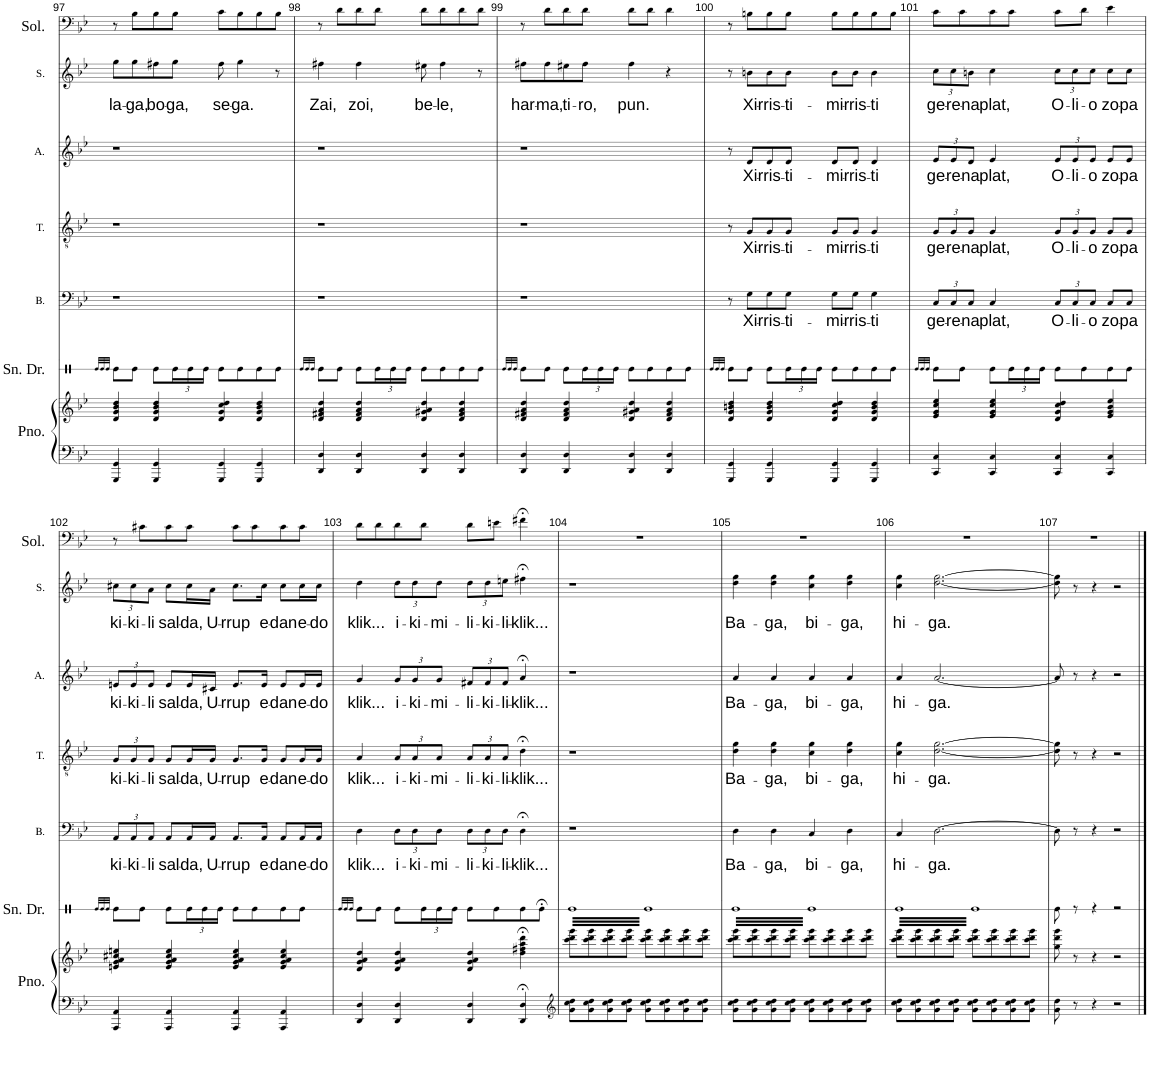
**kern	**kern	**kern	**kern	**text	**kern	**text	**kern	**text	**kern	**text	**kern
*part7	*part7	*part6	*part5	*part5	*part4	*part4	*part3	*part3	*part2	*part2	*part1
*staff8	*staff7	*staff6	*staff5	*staff5	*staff4	*staff4	*staff3	*staff3	*staff2	*staff2	*staff1
*I"Piano	*	*I"Snare Drum	*I"Basse	*	*I"Tenor	*	*I"Alto	*	*I"Soprano	*	*I"Solo
*I'Pno.	*	*I'Sn. Dr.	*I'B.	*	*I'T.	*	*I'A.	*	*I'S.	*	*I'Sol.
!!LO:PB:g=z
*clefF4	*clefG2	*clefX	*clefF4	*	*clefGv2	*	*clefG2	*	*clefG2	*	*clefF4
*k[b-e-]	*k[b-e-]	*k[b-e-]	*k[b-e-]	*	*k[b-e-]	*	*k[b-e-]	*	*k[b-e-]	*	*k[b-e-]
*M4/4	*M4/4	*M4/4	*M4/4	*	*M4/4	*	*M4/4	*	*M4/4	*	*M4/4
=97	=97	=97	=97	=97	=97	=97	=97	=97	=97	=97	=97
.	.	32qRe/LLL	.	.	.	.	.	.	.	.	.
.	.	32qRe/	.	.	.	.	.	.	.	.	.
.	.	32qRe/JJJ	.	.	.	.	.	.	.	.	.
!	!	!	!	!	!	!	!	!	!	!LO:LY:b	!
4GGG/ 4GG/	4d/ 4g/ 4b-/ 4dd/	8Re\L	1r	.	1r	.	1r	.	8gg\L	la-	8r
!	!	!	!	!	!	!	!	!	!	!LO:LY:b	!
.	.	8Re\J	.	.	.	.	.	.	8gg\	-ga,	8B-\L
!	!	!	!	!	!	!	!	!	!	!LO:LY:b	!
4GGG/ 4GG/	4d/ 4g/ 4b-/ 4dd/	8Re\L	.	.	.	.	.	.	8ff#X\	bo-	8B-\
*	*	*Xbrackettup	*	*	*	*	*	*	*	*	*
!	!	!	!	!	!	!	!	!	!	!LO:LY:b	!
.	.	24Re\L	.	.	.	.	.	.	8gg\J	-ga,	8B-\J
.	.	24Re\	.	.	.	.	.	.	.	.	.
.	.	24Re\JJ	.	.	.	.	.	.	.	.	.
!	!	!	!	!	!	!	!	!	!	!LO:LY:b	!
4GGG/ 4GG/	4d/ 4g/ 4cc/ 4dd/	8Re\L	.	.	.	.	.	.	8ff#\	se-	8c\L
!	!	!	!	!	!	!	!	!	!	!LO:LY:b	!
.	.	8Re\	.	.	.	.	.	.	4gg\	-ga.	8B-\
4GGG/ 4GG/	4d/ 4g/ 4b-/ 4dd/	8Re\	.	.	.	.	.	.	.	.	8B-\
.	.	8Re\J	.	.	.	.	.	.	8r	.	8B-\J
=98	=98	=98	=98	=98	=98	=98	=98	=98	=98	=98	=98
.	.	32qRe/LLL	.	.	.	.	.	.	.	.	.
.	.	32qRe/	.	.	.	.	.	.	.	.	.
.	.	32qRe/JJJ	.	.	.	.	.	.	.	.	.
!	!	!	!	!	!	!	!	!	!	!LO:LY:b	!
4DD/ 4D/	4d/ 4f#X/ 4a/ 4dd/	8Re\L	1r	.	1r	.	1r	.	4ff#X\	Zai,	8r
.	.	8Re\J	.	.	.	.	.	.	.	.	8d\L
!	!	!	!	!	!	!	!	!	!	!LO:LY:b	!
4DD/ 4D/	4d/ 4f#/ 4a/ 4dd/	8Re\L	.	.	.	.	.	.	4ff#\	zoi,	8d\
.	.	24Re\L	.	.	.	.	.	.	.	.	8d\J
.	.	24Re\	.	.	.	.	.	.	.	.	.
.	.	24Re\JJ	.	.	.	.	.	.	.	.	.
!	!	!	!	!	!	!	!	!	!	!LO:LY:b	!
4DD/ 4D/	4d/ 4g#X/ 4a/ 4dd/	8Re\L	.	.	.	.	.	.	8ee#X\	be-	8d\L
!	!	!	!	!	!	!	!	!	!	!LO:LY:b	!
.	.	8Re\	.	.	.	.	.	.	4ff#\	-le,	8d\
4DD/ 4D/	4d/ 4f#/ 4a/ 4dd/	8Re\	.	.	.	.	.	.	.	.	8d\
.	.	8Re\J	.	.	.	.	.	.	8r	.	8d\J
=99	=99	=99	=99	=99	=99	=99	=99	=99	=99	=99	=99
.	.	32qRe/LLL	.	.	.	.	.	.	.	.	.
.	.	32qRe/	.	.	.	.	.	.	.	.	.
.	.	32qRe/JJJ	.	.	.	.	.	.	.	.	.
!	!	!	!	!	!	!	!	!	!	!LO:LY:b	!
4DD/ 4D/	4d/ 4f#X/ 4a/ 4dd/	8Re\L	1r	.	1r	.	1r	.	8ff#X\L	har-	8r
!	!	!	!	!	!	!	!	!	!	!LO:LY:b	!
.	.	8Re\J	.	.	.	.	.	.	8ff#\	-ma,	8d\L
!	!	!	!	!	!	!	!	!	!	!LO:LY:b	!
4DD/ 4D/	4d/ 4f#/ 4a/ 4dd/	8Re\L	.	.	.	.	.	.	8ee#X\	ti-	8d\
!	!	!	!	!	!	!	!	!	!	!LO:LY:b	!
.	.	24Re\L	.	.	.	.	.	.	8ff#\J	-ro,	8d\J
.	.	24Re\	.	.	.	.	.	.	.	.	.
.	.	24Re\JJ	.	.	.	.	.	.	.	.	.
!	!	!	!	!	!	!	!	!	!	!LO:LY:b	!
4DD/ 4D/	4d/ 4g#X/ 4a/ 4dd/	8Re\L	.	.	.	.	.	.	4ff#\	pun.	8d\L
.	.	8Re\	.	.	.	.	.	.	.	.	8d\J
4DD/ 4D/	4d/ 4f#/ 4a/ 4dd/	8Re\	.	.	.	.	.	.	4r	.	4d\
.	.	8Re\J	.	.	.	.	.	.	.	.	.
=100	=100	=100	=100	=100	=100	=100	=100	=100	=100	=100	=100
.	.	32qRe/LLL	.	.	.	.	.	.	.	.	.
.	.	32qRe/	.	.	.	.	.	.	.	.	.
.	.	32qRe/JJJ	.	.	.	.	.	.	.	.	.
4GGG/ 4GG/	4d/ 4g/ 4bn/ 4dd/	8Re\L	8r	.	8r	.	8r	.	8r	.	8r
!	!	!	!	!LO:LY:b	!	!LO:LY:b	!	!LO:LY:b	!	!LO:LY:b	!
.	.	8Re\J	8G\L	Xi-	8G/L	Xi-	8d/L	Xi-	8bn\L	Xi-	8Bn\L
!	!	!	!	!LO:LY:b	!	!LO:LY:b	!	!LO:LY:b	!	!LO:LY:b	!
4GGG/ 4GG/	4d/ 4g/ 4b/ 4dd/	8Re\L	8G\	-rris-	8G/	-rris-	8d/	-rris-	8b\	-rris-	8B\
!	!	!	!	!LO:LY:b	!	!LO:LY:b	!	!LO:LY:b	!	!LO:LY:b	!
.	.	24Re\L	8G\J	-ti-	8G/J	-ti-	8d/J	-ti-	8b\J	-ti-	8B\J
.	.	24Re\	.	.	.	.	.	.	.	.	.
.	.	24Re\JJ	.	.	.	.	.	.	.	.	.
!	!	!	!	!LO:LY:b	!	!LO:LY:b	!	!LO:LY:b	!	!LO:LY:b	!
4GGG/ 4GG/	4d/ 4g/ 4cc/ 4dd/	8Re\L	8G\L	-mi-	8G/L	-mi-	8d/L	-mi-	8b\L	-mi-	8B\L
!	!	!	!	!LO:LY:b	!	!LO:LY:b	!	!LO:LY:b	!	!LO:LY:b	!
.	.	8Re\	8G\J	-rris-	8G/J	-rris-	8d/J	-rris-	8b\J	-rris-	8B\
!	!	!	!	!LO:LY:b	!	!LO:LY:b	!	!LO:LY:b	!	!LO:LY:b	!
4GGG/ 4GG/	4d/ 4g/ 4b/ 4dd/	8Re\	4G\	-ti	4G/	-ti	4d/	-ti	4b\	-ti	8B\
.	.	8Re\J	.	.	.	.	.	.	.	.	8B\J
=101	=101	=101	=101	=101	=101	=101	=101	=101	=101	=101	=101
.	.	32qRe/LLL	.	.	.	.	.	.	.	.	.
.	.	32qRe/	.	.	.	.	.	.	.	.	.
.	.	32qRe/JJJ	.	.	.	.	.	.	.	.	.
*	*	*	*Xbrackettup	*	*	*	*	*	*	*	*
!	!	!	!	!LO:LY:b	!	!	!	!	!	!	!
*	*	*	*	*	*Xbrackettup	*	*	*	*	*	*
!	!	!	!	!	!	!LO:LY:b	!	!	!	!	!
*	*	*	*	*	*	*	*Xbrackettup	*	*	*	*
!	!	!	!	!	!	!	!	!LO:LY:b	!	!	!
*	*	*	*	*	*	*	*	*	*Xbrackettup	*	*
!	!	!	!	!	!	!	!	!	!	!LO:LY:b	!
4CC/ 4C/	4e-/ 4g/ 4cc/ 4ee-/	8Re\L	12C/L	ge-	12G/L	ge-	12e-/L	ge-	12cc\L	ge-	8c\L
!	!	!	!	!LO:LY:b	!	!LO:LY:b	!	!LO:LY:b	!	!LO:LY:b	!
.	.	.	12C/	-re-	12G/	-re-	12e-/	-re-	12cc\	-re-	.
.	.	8Re\J	.	.	.	.	.	.	.	.	8c\
!	!	!	!	!LO:LY:b	!	!LO:LY:b	!	!LO:LY:b	!	!LO:LY:b	!
.	.	.	12C/J	-na	12G/J	-na	12d/J	-na	12bn\J	-na	.
!	!	!	!	!LO:LY:b	!	!LO:LY:b	!	!LO:LY:b	!	!LO:LY:b	!
4CC/ 4C/	4e-/ 4g/ 4cc/ 4ee-/	8Re\L	4C/	plat,	4G/	plat,	4e-/	plat,	4cc\	plat,	8c\
.	.	24Re\L	.	.	.	.	.	.	.	.	8c\J
.	.	24Re\	.	.	.	.	.	.	.	.	.
.	.	24Re\JJ	.	.	.	.	.	.	.	.	.
!	!	!	!	!LO:LY:b	!	!LO:LY:b	!	!LO:LY:b	!	!LO:LY:b	!
4CC/ 4C/	4d/ 4g/ 4cc/ 4dd/	8Re\L	12C/L	O-	12G/L	O-	12e-/L	O-	12cc\L	O-	8c\L
!	!	!	!	!LO:LY:b	!	!LO:LY:b	!	!LO:LY:b	!	!LO:LY:b	!
.	.	.	12C/	-li-	12G/	-li-	12e-/	-li-	12cc\	-li-	.
.	.	8Re\	.	.	.	.	.	.	.	.	8d\J
!	!	!	!	!LO:LY:b	!	!LO:LY:b	!	!LO:LY:b	!	!LO:LY:b	!
.	.	.	12C/J	-o	12G/J	-o	12e-/J	-o	12cc\J	-o	.
!	!	!	!	!LO:LY:b	!	!LO:LY:b	!	!LO:LY:b	!	!LO:LY:b	!
4CC/ 4C/	4e-/ 4g/ 4b-/ 4ee-/	8Re\	8C/L	zo-	8G/L	zo-	8e-/L	zo-	8cc\L	zo-	4e-\
!	!	!	!	!LO:LY:b	!	!LO:LY:b	!	!LO:LY:b	!	!LO:LY:b	!
.	.	8Re\J	8C/J	-pa	8G/J	-pa	8e-/J	-pa	8cc\J	-pa	.
!!LO:LB:g=z
=102	=102	=102	=102	=102	=102	=102	=102	=102	=102	=102	=102
.	.	32qRe/LLL	.	.	.	.	.	.	.	.	.
.	.	32qRe/	.	.	.	.	.	.	.	.	.
.	.	32qRe/JJJ	.	.	.	.	.	.	.	.	.
!	!	!	!	!LO:LY:b	!	!LO:LY:b	!	!LO:LY:b	!	!LO:LY:b	!
4AAA/ 4AA/	4en/ 4g/ 4a/ 4cc#X/ 4een/	8Re\L	12AA/L	ki-	12G/L	ki-	12en/L	ki-	12cc#X\L	ki-	8r
!	!	!	!	!LO:LY:b	!	!LO:LY:b	!	!LO:LY:b	!	!LO:LY:b	!
.	.	.	12AA/	-ki-	12G/	-ki-	12e/	-ki-	12cc#\	-ki-	.
.	.	8Re\J	.	.	.	.	.	.	.	.	8c#X\L
!	!	!	!	!LO:LY:b	!	!LO:LY:b	!	!LO:LY:b	!	!LO:LY:b	!
.	.	.	12AA/J	-li	12G/J	-li	12e/J	-li	12a\J	-li	.
!	!	!	!	!LO:LY:b	!	!LO:LY:b	!	!LO:LY:b	!	!LO:LY:b	!
4AAA/ 4AA/	4e/ 4g/ 4a/ 4cc#/ 4ee/	8Re\L	8AA/L	sal-	8G/L	sal-	8e/L	sal-	8cc#\L	sal-	8c#\
!	!	!	!	!LO:LY:b	!	!LO:LY:b	!	!LO:LY:b	!	!LO:LY:b	!
.	.	24Re\L	16AA/L	-da,	16G/L	-da,	16e/L	-da,	16cc#\L	-da,	8c#\J
.	.	24Re\	.	.	.	.	.	.	.	.	.
!	!	!	!	!LO:LY:b	!	!LO:LY:b	!	!LO:LY:b	!	!LO:LY:b	!
.	.	.	16AA/JJ	U-	16G/JJ	U-	16c#X/JJ	U-	16a\JJ	U-	.
.	.	24Re\JJ	.	.	.	.	.	.	.	.	.
!	!	!	!	!LO:LY:b	!	!LO:LY:b	!	!LO:LY:b	!	!LO:LY:b	!
4AAA/ 4AA/	4e/ 4g/ 4a/ 4cc#/ 4ee/	8Re\L	8.AA/L	-rrup	8.G/L	-rrup	8.e/L	-rrup	8.cc#\L	-rrup	8c#\L
.	.	8Re\	.	.	.	.	.	.	.	.	8c#\
!	!	!	!	!LO:LY:b	!	!LO:LY:b	!	!LO:LY:b	!	!LO:LY:b	!
.	.	.	16AA/Jk	e-	16G/Jk	e-	16e/Jk	e-	16cc#\Jk	e-	.
!	!	!	!	!LO:LY:b	!	!LO:LY:b	!	!LO:LY:b	!	!LO:LY:b	!
4AAA/ 4AA/	4e/ 4g/ 4a/ 4cc#/ 4ee/	8Re\	8AA/L	-dan	8G/L	-dan	8e/L	-dan	8cc#\L	-dan	8c#\
!	!	!	!	!LO:LY:b	!	!LO:LY:b	!	!LO:LY:b	!	!LO:LY:b	!
.	.	8Re\J	16AA/L	e-	16G/L	e-	16e/L	e-	16cc#\L	e-	8c#\J
!	!	!	!	!LO:LY:b	!	!LO:LY:b	!	!LO:LY:b	!	!LO:LY:b	!
.	.	.	16AA/JJ	-do	16G/JJ	-do	16e/JJ	-do	16cc#\JJ	-do	.
=103	=103	=103	=103	=103	=103	=103	=103	=103	=103	=103	=103
.	.	32qRe/LLL	.	.	.	.	.	.	.	.	.
.	.	32qRe/	.	.	.	.	.	.	.	.	.
.	.	32qRe/JJJ	.	.	.	.	.	.	.	.	.
!	!	!	!	!LO:LY:b	!	!LO:LY:b	!	!LO:LY:b	!	!LO:LY:b	!
4DD/ 4D/	4d/ 4g/ 4a/ 4dd/	8Re\L	4D\	klik...	4A/	klik...	4g/	klik...	4dd\	klik...	8d\L
.	.	8Re\J	.	.	.	.	.	.	.	.	8d\
!	!	!	!	!LO:LY:b	!	!LO:LY:b	!	!LO:LY:b	!	!LO:LY:b	!
4DD/ 4D/	4d/ 4g/ 4a/ 4dd/	8Re\L	12D\L	i-	12A/L	i-	12g/L	i-	12dd\L	i-	8d\
!	!	!	!	!LO:LY:b	!	!LO:LY:b	!	!LO:LY:b	!	!LO:LY:b	!
.	.	.	12D\	-ki-	12A/	-ki-	12g/	-ki-	12dd\	-ki-	.
.	.	24Re\L	.	.	.	.	.	.	.	.	8d\J
!	!	!	!	!LO:LY:b	!	!LO:LY:b	!	!LO:LY:b	!	!LO:LY:b	!
.	.	24Re\	12D\J	-mi-	12A/J	-mi-	12g/J	-mi-	12dd\J	-mi-	.
.	.	24Re\JJ	.	.	.	.	.	.	.	.	.
!	!	!	!	!LO:LY:b	!	!LO:LY:b	!	!LO:LY:b	!	!LO:LY:b	!
4DD/ 4D/	4d/ 4g/ 4a/ 4dd/	8Re\L	12D\L	-li-	12A/L	-li-	12f#X/L	-li-	12dd\L	-li-	8d\L
!	!	!	!	!LO:LY:b	!	!LO:LY:b	!	!LO:LY:b	!	!LO:LY:b	!
.	.	.	12D\	-ki-	12A/	-ki-	12f#/	-ki-	12dd\	-ki-	.
.	.	8Re\	.	.	.	.	.	.	.	.	8en\J
!	!	!	!	!LO:LY:b	!	!LO:LY:b	!	!LO:LY:b	!	!LO:LY:b	!
.	.	.	12D\J	-li-	12A/J	-li-	12f#/J	-li-	12een\J	-li-	.
!	!	!	!	!LO:LY:b	!	!LO:LY:b	!	!LO:LY:b	!	!LO:LY:b	!
4DD/;< 4D/;<	4dd\;< 4ff#X\;< 4aa\;< 4ddd\;<	8Re\	4D;<\	-klik...	4d;<\	-klik...	4a;</	-klik...	4ff#X;<\	-klik...	4f#X;<\
.	.	8Re;<\J	.	.	.	.	.	.	.	.	.
=104	=104	=104	=104	=104	=104	=104	=104	=104	=104	=104	=104
*clefG2	*	*	*	*	*	*	*	*	*	*	*
*	*	*brackettup	*	*	*	*	*	*	*	*	*
*	*	*tremolo	*	*	*	*	*	*	*	*	*
8g\ 8cc\ 8dd\L	8ccc\ 8ddd\ 8ggg\L	64ReLLLL	1r	.	1r	.	1r	.	1r	.	1r
.	.	64Re	.	.	.	.	.	.	.	.	.
.	.	64Re	.	.	.	.	.	.	.	.	.
.	.	64Re	.	.	.	.	.	.	.	.	.
.	.	64Re	.	.	.	.	.	.	.	.	.
.	.	64Re	.	.	.	.	.	.	.	.	.
.	.	64Re	.	.	.	.	.	.	.	.	.
.	.	64Re	.	.	.	.	.	.	.	.	.
8g\ 8cc\ 8dd\	8ccc\ 8ddd\ 8ggg\	64Re	.	.	.	.	.	.	.	.	.
.	.	64Re	.	.	.	.	.	.	.	.	.
.	.	64Re	.	.	.	.	.	.	.	.	.
.	.	64Re	.	.	.	.	.	.	.	.	.
.	.	64Re	.	.	.	.	.	.	.	.	.
.	.	64Re	.	.	.	.	.	.	.	.	.
.	.	64Re	.	.	.	.	.	.	.	.	.
.	.	64Re	.	.	.	.	.	.	.	.	.
8g\ 8cc\ 8dd\	8ccc\ 8ddd\ 8ggg\	64Re	.	.	.	.	.	.	.	.	.
.	.	64Re	.	.	.	.	.	.	.	.	.
.	.	64Re	.	.	.	.	.	.	.	.	.
.	.	64Re	.	.	.	.	.	.	.	.	.
.	.	64Re	.	.	.	.	.	.	.	.	.
.	.	64Re	.	.	.	.	.	.	.	.	.
.	.	64Re	.	.	.	.	.	.	.	.	.
.	.	64Re	.	.	.	.	.	.	.	.	.
8g\ 8cc\ 8dd\J	8ccc\ 8ddd\ 8ggg\J	64Re	.	.	.	.	.	.	.	.	.
.	.	64Re	.	.	.	.	.	.	.	.	.
.	.	64Re	.	.	.	.	.	.	.	.	.
.	.	64Re	.	.	.	.	.	.	.	.	.
.	.	64Re	.	.	.	.	.	.	.	.	.
.	.	64Re	.	.	.	.	.	.	.	.	.
.	.	64Re	.	.	.	.	.	.	.	.	.
.	.	64Re	.	.	.	.	.	.	.	.	.
8g\ 8cc\ 8dd\L	8ccc\ 8ddd\ 8ggg\L	64Re	.	.	.	.	.	.	.	.	.
.	.	64Re	.	.	.	.	.	.	.	.	.
.	.	64Re	.	.	.	.	.	.	.	.	.
.	.	64Re	.	.	.	.	.	.	.	.	.
.	.	64Re	.	.	.	.	.	.	.	.	.
.	.	64Re	.	.	.	.	.	.	.	.	.
.	.	64Re	.	.	.	.	.	.	.	.	.
.	.	64Re	.	.	.	.	.	.	.	.	.
8g\ 8cc\ 8dd\	8ccc\ 8ddd\ 8ggg\	64Re	.	.	.	.	.	.	.	.	.
.	.	64Re	.	.	.	.	.	.	.	.	.
.	.	64Re	.	.	.	.	.	.	.	.	.
.	.	64Re	.	.	.	.	.	.	.	.	.
.	.	64Re	.	.	.	.	.	.	.	.	.
.	.	64Re	.	.	.	.	.	.	.	.	.
.	.	64Re	.	.	.	.	.	.	.	.	.
.	.	64Re	.	.	.	.	.	.	.	.	.
8g\ 8cc\ 8dd\	8ccc\ 8ddd\ 8ggg\	64Re	.	.	.	.	.	.	.	.	.
.	.	64Re	.	.	.	.	.	.	.	.	.
.	.	64Re	.	.	.	.	.	.	.	.	.
.	.	64Re	.	.	.	.	.	.	.	.	.
.	.	64Re	.	.	.	.	.	.	.	.	.
.	.	64Re	.	.	.	.	.	.	.	.	.
.	.	64Re	.	.	.	.	.	.	.	.	.
.	.	64Re	.	.	.	.	.	.	.	.	.
8g\ 8cc\ 8dd\J	8ccc\ 8ddd\ 8ggg\J	64Re	.	.	.	.	.	.	.	.	.
.	.	64Re	.	.	.	.	.	.	.	.	.
.	.	64Re	.	.	.	.	.	.	.	.	.
.	.	64Re	.	.	.	.	.	.	.	.	.
.	.	64Re	.	.	.	.	.	.	.	.	.
.	.	64Re	.	.	.	.	.	.	.	.	.
.	.	64Re	.	.	.	.	.	.	.	.	.
.	.	64ReJJJJ	.	.	.	.	.	.	.	.	.
=105	=105	=105	=105	=105	=105	=105	=105	=105	=105	=105	=105
!	!	!	!	!LO:LY:b	!	!LO:LY:b	!	!LO:LY:b	!	!LO:LY:b	!
8g\ 8cc\ 8dd\L	8ccc\ 8ddd\ 8ggg\L	64ReLLLL	4D\	Ba-	4d\ 4g\	Ba-	4a/	Ba-	4dd\ 4gg\	Ba-	1r
.	.	64Re	.	.	.	.	.	.	.	.	.
.	.	64Re	.	.	.	.	.	.	.	.	.
.	.	64Re	.	.	.	.	.	.	.	.	.
.	.	64Re	.	.	.	.	.	.	.	.	.
.	.	64Re	.	.	.	.	.	.	.	.	.
.	.	64Re	.	.	.	.	.	.	.	.	.
.	.	64Re	.	.	.	.	.	.	.	.	.
8g\ 8cc\ 8dd\	8ccc\ 8ddd\ 8ggg\	64Re	.	.	.	.	.	.	.	.	.
.	.	64Re	.	.	.	.	.	.	.	.	.
.	.	64Re	.	.	.	.	.	.	.	.	.
.	.	64Re	.	.	.	.	.	.	.	.	.
.	.	64Re	.	.	.	.	.	.	.	.	.
.	.	64Re	.	.	.	.	.	.	.	.	.
.	.	64Re	.	.	.	.	.	.	.	.	.
.	.	64Re	.	.	.	.	.	.	.	.	.
!	!	!	!	!LO:LY:b	!	!LO:LY:b	!	!LO:LY:b	!	!LO:LY:b	!
8g\ 8cc\ 8dd\	8ccc\ 8ddd\ 8ggg\	64Re	4D\	-ga,	4d\ 4g\	-ga,	4a/	-ga,	4dd\ 4gg\	-ga,	.
.	.	64Re	.	.	.	.	.	.	.	.	.
.	.	64Re	.	.	.	.	.	.	.	.	.
.	.	64Re	.	.	.	.	.	.	.	.	.
.	.	64Re	.	.	.	.	.	.	.	.	.
.	.	64Re	.	.	.	.	.	.	.	.	.
.	.	64Re	.	.	.	.	.	.	.	.	.
.	.	64Re	.	.	.	.	.	.	.	.	.
8g\ 8cc\ 8dd\J	8ccc\ 8ddd\ 8ggg\J	64Re	.	.	.	.	.	.	.	.	.
.	.	64Re	.	.	.	.	.	.	.	.	.
.	.	64Re	.	.	.	.	.	.	.	.	.
.	.	64Re	.	.	.	.	.	.	.	.	.
.	.	64Re	.	.	.	.	.	.	.	.	.
.	.	64Re	.	.	.	.	.	.	.	.	.
.	.	64Re	.	.	.	.	.	.	.	.	.
.	.	64Re	.	.	.	.	.	.	.	.	.
!	!	!	!	!LO:LY:b	!	!LO:LY:b	!	!LO:LY:b	!	!LO:LY:b	!
8g\ 8cc\ 8dd\L	8ccc\ 8ddd\ 8ggg\L	64Re	4C/	bi-	4c\ 4g\	bi-	4a/	bi-	4cc\ 4gg\	bi-	.
.	.	64Re	.	.	.	.	.	.	.	.	.
.	.	64Re	.	.	.	.	.	.	.	.	.
.	.	64Re	.	.	.	.	.	.	.	.	.
.	.	64Re	.	.	.	.	.	.	.	.	.
.	.	64Re	.	.	.	.	.	.	.	.	.
.	.	64Re	.	.	.	.	.	.	.	.	.
.	.	64Re	.	.	.	.	.	.	.	.	.
8g\ 8cc\ 8dd\	8ccc\ 8ddd\ 8ggg\	64Re	.	.	.	.	.	.	.	.	.
.	.	64Re	.	.	.	.	.	.	.	.	.
.	.	64Re	.	.	.	.	.	.	.	.	.
.	.	64Re	.	.	.	.	.	.	.	.	.
.	.	64Re	.	.	.	.	.	.	.	.	.
.	.	64Re	.	.	.	.	.	.	.	.	.
.	.	64Re	.	.	.	.	.	.	.	.	.
.	.	64Re	.	.	.	.	.	.	.	.	.
!	!	!	!	!LO:LY:b	!	!LO:LY:b	!	!LO:LY:b	!	!LO:LY:b	!
8g\ 8cc\ 8dd\	8ccc\ 8ddd\ 8ggg\	64Re	4D\	-ga,	4d\ 4g\	-ga,	4a/	-ga,	4dd\ 4gg\	-ga,	.
.	.	64Re	.	.	.	.	.	.	.	.	.
.	.	64Re	.	.	.	.	.	.	.	.	.
.	.	64Re	.	.	.	.	.	.	.	.	.
.	.	64Re	.	.	.	.	.	.	.	.	.
.	.	64Re	.	.	.	.	.	.	.	.	.
.	.	64Re	.	.	.	.	.	.	.	.	.
.	.	64Re	.	.	.	.	.	.	.	.	.
8g\ 8cc\ 8dd\J	8ccc\ 8ddd\ 8ggg\J	64Re	.	.	.	.	.	.	.	.	.
.	.	64Re	.	.	.	.	.	.	.	.	.
.	.	64Re	.	.	.	.	.	.	.	.	.
.	.	64Re	.	.	.	.	.	.	.	.	.
.	.	64Re	.	.	.	.	.	.	.	.	.
.	.	64Re	.	.	.	.	.	.	.	.	.
.	.	64Re	.	.	.	.	.	.	.	.	.
.	.	64ReJJJJ	.	.	.	.	.	.	.	.	.
=106	=106	=106	=106	=106	=106	=106	=106	=106	=106	=106	=106
!	!	!	!	!LO:LY:b	!	!LO:LY:b	!	!LO:LY:b	!	!LO:LY:b	!
8g\ 8cc\ 8dd\L	8ccc\ 8ddd\ 8ggg\L	64ReLLLL	4C/	hi-	4c\ 4g\	hi-	4a/	hi-	4cc\ 4gg\	hi-	1r
.	.	64Re	.	.	.	.	.	.	.	.	.
.	.	64Re	.	.	.	.	.	.	.	.	.
.	.	64Re	.	.	.	.	.	.	.	.	.
.	.	64Re	.	.	.	.	.	.	.	.	.
.	.	64Re	.	.	.	.	.	.	.	.	.
.	.	64Re	.	.	.	.	.	.	.	.	.
.	.	64Re	.	.	.	.	.	.	.	.	.
8g\ 8cc\ 8dd\	8ccc\ 8ddd\ 8ggg\	64Re	.	.	.	.	.	.	.	.	.
.	.	64Re	.	.	.	.	.	.	.	.	.
.	.	64Re	.	.	.	.	.	.	.	.	.
.	.	64Re	.	.	.	.	.	.	.	.	.
.	.	64Re	.	.	.	.	.	.	.	.	.
.	.	64Re	.	.	.	.	.	.	.	.	.
.	.	64Re	.	.	.	.	.	.	.	.	.
.	.	64Re	.	.	.	.	.	.	.	.	.
!	!	!	!	!LO:LY:b	!	!LO:LY:b	!	!LO:LY:b	!	!LO:LY:b	!
8g\ 8cc\ 8dd\	8ccc\ 8ddd\ 8ggg\	64Re	[2.D\	-ga.	[2.d\ [2.g\	-ga.	[2.a/	-ga.	[2.dd\ [2.gg\	-ga.	.
.	.	64Re	.	.	.	.	.	.	.	.	.
.	.	64Re	.	.	.	.	.	.	.	.	.
.	.	64Re	.	.	.	.	.	.	.	.	.
.	.	64Re	.	.	.	.	.	.	.	.	.
.	.	64Re	.	.	.	.	.	.	.	.	.
.	.	64Re	.	.	.	.	.	.	.	.	.
.	.	64Re	.	.	.	.	.	.	.	.	.
8g\ 8cc\ 8dd\J	8ccc\ 8ddd\ 8ggg\J	64Re	.	.	.	.	.	.	.	.	.
.	.	64Re	.	.	.	.	.	.	.	.	.
.	.	64Re	.	.	.	.	.	.	.	.	.
.	.	64Re	.	.	.	.	.	.	.	.	.
.	.	64Re	.	.	.	.	.	.	.	.	.
.	.	64Re	.	.	.	.	.	.	.	.	.
.	.	64Re	.	.	.	.	.	.	.	.	.
.	.	64Re	.	.	.	.	.	.	.	.	.
8g\ 8cc\ 8dd\L	8ccc\ 8ddd\ 8ggg\L	64Re	.	.	.	.	.	.	.	.	.
.	.	64Re	.	.	.	.	.	.	.	.	.
.	.	64Re	.	.	.	.	.	.	.	.	.
.	.	64Re	.	.	.	.	.	.	.	.	.
.	.	64Re	.	.	.	.	.	.	.	.	.
.	.	64Re	.	.	.	.	.	.	.	.	.
.	.	64Re	.	.	.	.	.	.	.	.	.
.	.	64Re	.	.	.	.	.	.	.	.	.
8g\ 8cc\ 8dd\	8ccc\ 8ddd\ 8ggg\	64Re	.	.	.	.	.	.	.	.	.
.	.	64Re	.	.	.	.	.	.	.	.	.
.	.	64Re	.	.	.	.	.	.	.	.	.
.	.	64Re	.	.	.	.	.	.	.	.	.
.	.	64Re	.	.	.	.	.	.	.	.	.
.	.	64Re	.	.	.	.	.	.	.	.	.
.	.	64Re	.	.	.	.	.	.	.	.	.
.	.	64Re	.	.	.	.	.	.	.	.	.
8g\ 8cc\ 8dd\	8ccc\ 8ddd\ 8ggg\	64Re	.	.	.	.	.	.	.	.	.
.	.	64Re	.	.	.	.	.	.	.	.	.
.	.	64Re	.	.	.	.	.	.	.	.	.
.	.	64Re	.	.	.	.	.	.	.	.	.
.	.	64Re	.	.	.	.	.	.	.	.	.
.	.	64Re	.	.	.	.	.	.	.	.	.
.	.	64Re	.	.	.	.	.	.	.	.	.
.	.	64Re	.	.	.	.	.	.	.	.	.
8g\ 8cc\ 8dd\J	8ccc\ 8ddd\ 8ggg\J	64Re	.	.	.	.	.	.	.	.	.
.	.	64Re	.	.	.	.	.	.	.	.	.
.	.	64Re	.	.	.	.	.	.	.	.	.
.	.	64Re	.	.	.	.	.	.	.	.	.
.	.	64Re	.	.	.	.	.	.	.	.	.
.	.	64Re	.	.	.	.	.	.	.	.	.
.	.	64Re	.	.	.	.	.	.	.	.	.
.	.	64ReJJJJ	.	.	.	.	.	.	.	.	.
*	*	*Xtremolo	*	*	*	*	*	*	*	*	*
=107	=107	=107	=107	=107	=107	=107	=107	=107	=107	=107	=107
8g\ 8dd\	8gg\ 8ddd\ 8ggg\	8Re\	8D\]	.	8d\] 8g\]	.	8a/]	.	8dd\] 8gg\]	.	1r
.	.	.	.	.	.	.	.	.	.	.	.
.	.	.	.	.	.	.	.	.	.	.	.
.	.	.	.	.	.	.	.	.	.	.	.
.	.	.	.	.	.	.	.	.	.	.	.
.	.	.	.	.	.	.	.	.	.	.	.
.	.	.	.	.	.	.	.	.	.	.	.
.	.	.	.	.	.	.	.	.	.	.	.
8r	8r	8r	8r	.	8r	.	8r	.	8r	.	.
.	.	.	.	.	.	.	.	.	.	.	.
.	.	.	.	.	.	.	.	.	.	.	.
.	.	.	.	.	.	.	.	.	.	.	.
.	.	.	.	.	.	.	.	.	.	.	.
.	.	.	.	.	.	.	.	.	.	.	.
.	.	.	.	.	.	.	.	.	.	.	.
.	.	.	.	.	.	.	.	.	.	.	.
4r	4r	4r	4r	.	4r	.	4r	.	4r	.	.
.	.	.	.	.	.	.	.	.	.	.	.
.	.	.	.	.	.	.	.	.	.	.	.
.	.	.	.	.	.	.	.	.	.	.	.
.	.	.	.	.	.	.	.	.	.	.	.
.	.	.	.	.	.	.	.	.	.	.	.
.	.	.	.	.	.	.	.	.	.	.	.
.	.	.	.	.	.	.	.	.	.	.	.
.	.	.	.	.	.	.	.	.	.	.	.
.	.	.	.	.	.	.	.	.	.	.	.
.	.	.	.	.	.	.	.	.	.	.	.
.	.	.	.	.	.	.	.	.	.	.	.
.	.	.	.	.	.	.	.	.	.	.	.
.	.	.	.	.	.	.	.	.	.	.	.
.	.	.	.	.	.	.	.	.	.	.	.
.	.	.	.	.	.	.	.	.	.	.	.
2r	2r	2r	2r	.	2r	.	2r	.	2r	.	.
==	==	==	==	==	==	==	==	==	==	==	==
*-	*-	*-	*-	*-	*-	*-	*-	*-	*-	*-	*-
